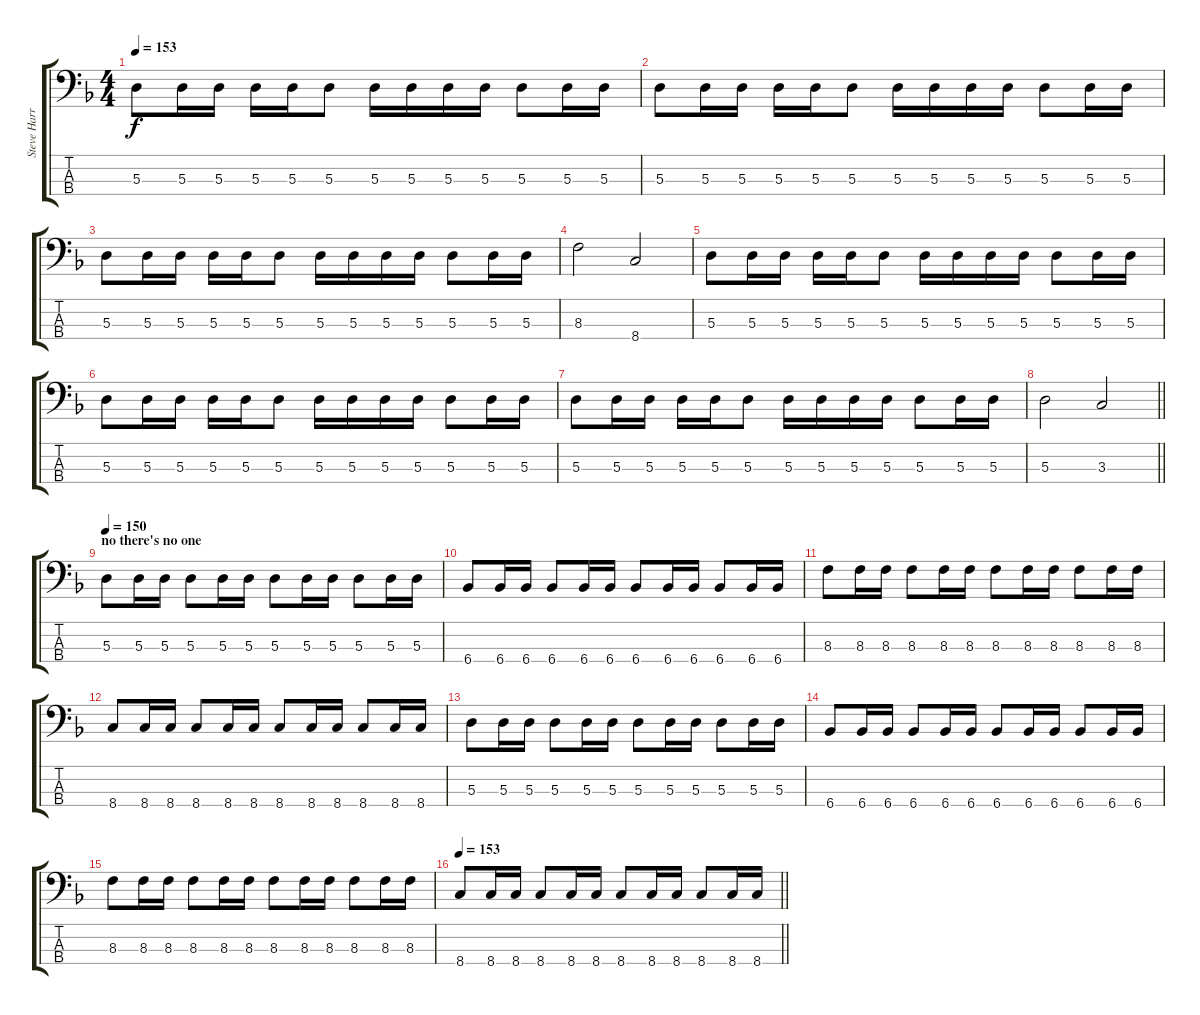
\track ("Steve Harris" "Steve Harr") {instrument electricbassfinger}
\staff {score tabs}
\tuning (G2 D2 A1 E1) {hide}
\ts (4 4)
\tempo 153
\clef f4
\ks f
5.3.8{dy f} 5.3.16 5.3.16 5.3.16 5.3.16 5.3.8 5.3.16 5.3.16 5.3.16 5.3.16 5.3.8 5.3.16 5.3.16 |
5.3.8 5.3.16 5.3.16 5.3.16 5.3.16 5.3.8 5.3.16 5.3.16 5.3.16 5.3.16 5.3.8 5.3.16 5.3.16 |
5.3.8 5.3.16 5.3.16 5.3.16 5.3.16 5.3.8 5.3.16 5.3.16 5.3.16 5.3.16 5.3.8 5.3.16 5.3.16 |
8.3.2 8.4.2 |
5.3.8 5.3.16 5.3.16 5.3.16 5.3.16 5.3.8 5.3.16 5.3.16 5.3.16 5.3.16 5.3.8 5.3.16 5.3.16 |
5.3.8 5.3.16 5.3.16 5.3.16 5.3.16 5.3.8 5.3.16 5.3.16 5.3.16 5.3.16 5.3.8 5.3.16 5.3.16 |
5.3.8 5.3.16 5.3.16 5.3.16 5.3.16 5.3.8 5.3.16 5.3.16 5.3.16 5.3.16 5.3.8 5.3.16 5.3.16 |
\barLineRight lightlight
5.3.2 3.3.2 |
\section ("" "no there's no one")
\tempo 150
5.3.8 5.3.16 5.3.16 5.3.8 5.3.16 5.3.16 5.3.8 5.3.16 5.3.16 5.3.8 5.3.16 5.3.16 |
6.4.8 6.4.16 6.4.16 6.4.8 6.4.16 6.4.16 6.4.8 6.4.16 6.4.16 6.4.8 6.4.16 6.4.16 |
8.3.8 8.3.16 8.3.16 8.3.8 8.3.16 8.3.16 8.3.8 8.3.16 8.3.16 8.3.8 8.3.16 8.3.16 |
8.4.8 8.4.16 8.4.16 8.4.8 8.4.16 8.4.16 8.4.8 8.4.16 8.4.16 8.4.8 8.4.16 8.4.16 |
5.3.8 5.3.16 5.3.16 5.3.8 5.3.16 5.3.16 5.3.8 5.3.16 5.3.16 5.3.8 5.3.16 5.3.16 |
6.4.8 6.4.16 6.4.16 6.4.8 6.4.16 6.4.16 6.4.8 6.4.16 6.4.16 6.4.8 6.4.16 6.4.16 |
8.3.8 8.3.16 8.3.16 8.3.8 8.3.16 8.3.16 8.3.8 8.3.16 8.3.16 8.3.8 8.3.16 8.3.16 |
\tempo 153
\barLineRight lightlight
8.4.8 8.4.16 8.4.16 8.4.8 8.4.16 8.4.16 8.4.8 8.4.16 8.4.16 8.4.8 8.4.16 8.4.16
